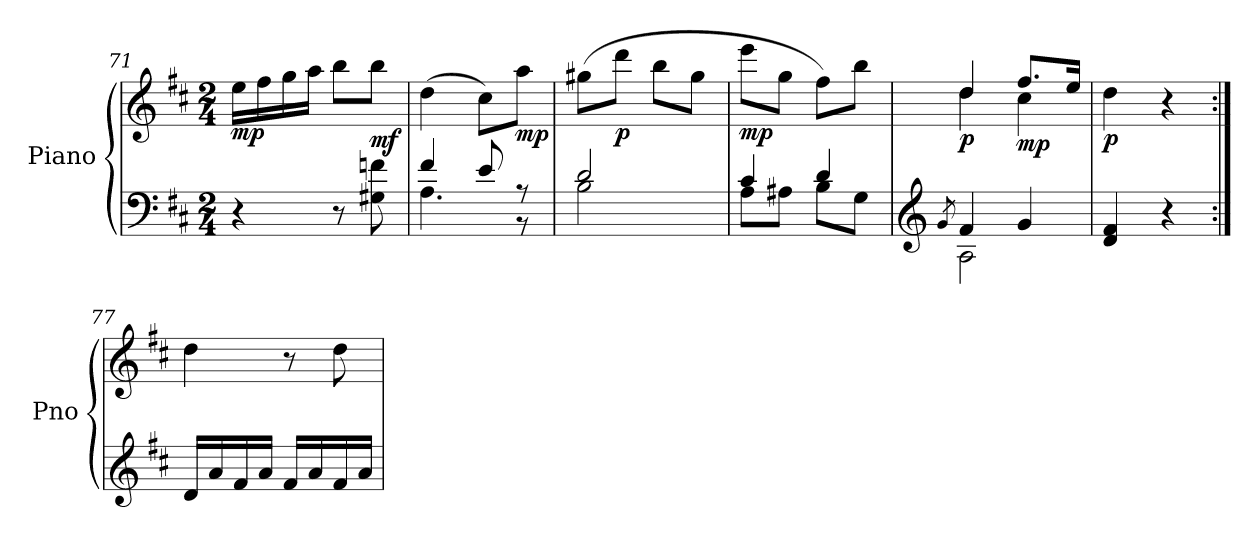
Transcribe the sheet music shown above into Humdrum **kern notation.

**kern	**kern	**dynam
*part1	*part1	*part1
*staff2	*staff1	*staff1/2
*I"Piano	*	*
*I'Pno	*	*
*clefF4	*clefG2	*
*k[f#c#]	*k[f#c#]	*
*M2/4	*M2/4	*
=71	=71	=71
!	!	!LO:DY:b
4r	16ee\LL	mp
.	16ff#\	.
.	16gg\	.
.	16aa\JJ	.
8r	8bb\L	.
!	!	!LO:DY:b
8G#X\ 8fn\	8bb\J	mf
=72	=72	=72
*^	*	*
4f#/	4.A\	(>4dd\	.
8e/	.	8cc#\L)	.
!	!	!	!LO:DY:b
8rA	8r	8aa\J	mp
=73	=73	=73	=73
2d/	2B\	(>8gg#X\L	.
!	!	!	!LO:DY:b
.	.	8ddd\J	p
.	.	8bb\L	.
.	.	8gg#\J	.
=74	=74	=74	=74
!	!	!	!LO:DY:b
4c#/	8A\L	8eee\L	mp
.	8A#X\J	8gg\J	.
4d/	8B\L	8ff#\L)	.
.	8G\J	8bb\J	.
!!LO:PB:g=z
=75	=75	=75	=75
*clefG2	*	*	*
8qg/	.	.	.
*	*	*^	*
!	!	!	!	!LO:DY:b
4f#/	2A\	4dd/	4dd\	p
!	!	!	!	!LO:DY:b
4g/	.	8.ff#/L	4cc#\	mp
.	.	16ee/Jk	.	.
*v	*v	*	*	*
*	*v	*v	*
=76	=76	=76
!	!	!LO:DY:b
4d/ 4f#/	4dd\	p
4r	4r	.
=77:|!	=77:|!	=77:|!
16d/LL	4dd\	.
16a/	.	.
16f#/	.	.
16a/JJ	.	.
16f#/LL	8r	.
16a/	.	.
16f#/	8dd\	.
16a/JJ	.	.
=	=	=
*-	*-	*-
